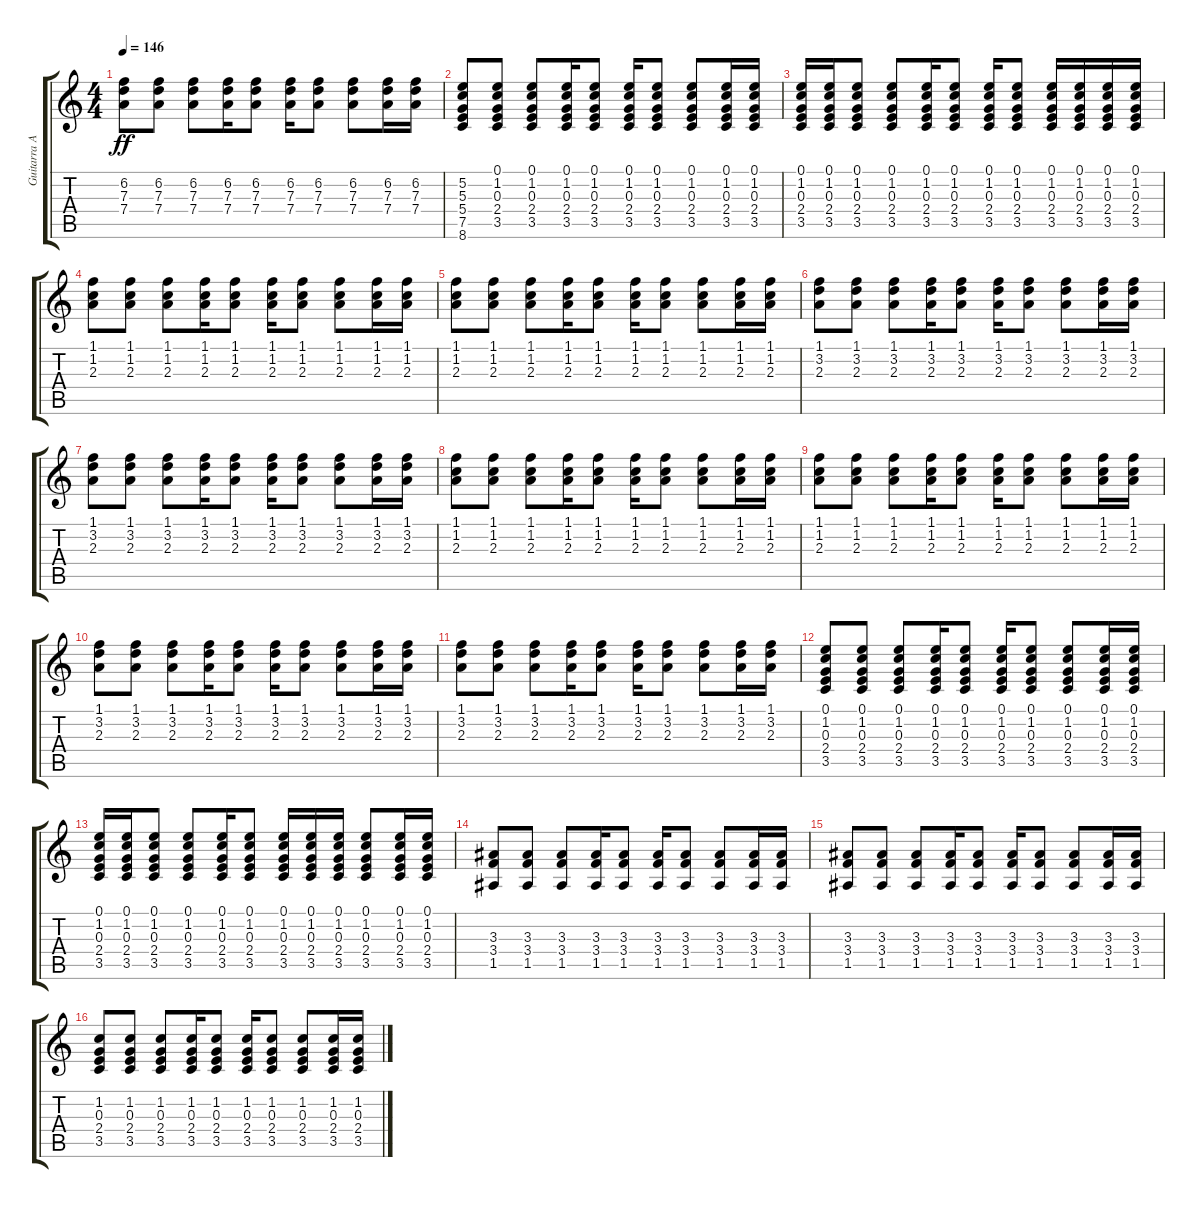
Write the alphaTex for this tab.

\track ("Guitarra Acustica" "Guitarra A") {instrument acousticguitarsteel}
\staff {score tabs}
\tuning (E4 B3 G3 D3 A2 E2) {hide}
\ts (4 4)
\tempo 146
\clef g2
\ks c
(6.2 7.3 7.4).8{dy ff} (6.2 7.3 7.4).8 (6.2 7.3 7.4).8 (6.2 7.3 7.4).16 (6.2 7.3 7.4).8 (6.2 7.3 7.4).16 (6.2 7.3 7.4).8 (6.2 7.3 7.4).8 (6.2 7.3 7.4).16 (6.2 7.3 7.4).16 |
(5.2 5.3 5.4 7.5 8.6).8 (0.1 1.2 0.3 2.4 3.5).8 (0.1 1.2 0.3 2.4 3.5).8 (0.1 1.2 0.3 2.4 3.5).16 (0.1 1.2 0.3 2.4 3.5).8 (0.1 1.2 0.3 2.4 3.5).16 (0.1 1.2 0.3 2.4 3.5).8 (0.1 1.2 0.3 2.4 3.5).8 (0.1 1.2 0.3 2.4 3.5).16 (0.1 1.2 0.3 2.4 3.5).16 |
(0.1 1.2 0.3 2.4 3.5).16 (0.1 1.2 0.3 2.4 3.5).16 (0.1 1.2 0.3 2.4 3.5).8 (0.1 1.2 0.3 2.4 3.5).8 (0.1 1.2 0.3 2.4 3.5).16 (0.1 1.2 0.3 2.4 3.5).8 (0.1 1.2 0.3 2.4 3.5).16 (0.1 1.2 0.3 2.4 3.5).8 (0.1 1.2 0.3 2.4 3.5).16 (0.1 1.2 0.3 2.4 3.5).16 (0.1 1.2 0.3 2.4 3.5).16 (0.1 1.2 0.3 2.4 3.5).16 |
(1.1 1.2 2.3).8 (1.1 1.2 2.3).8 (1.1 1.2 2.3).8 (1.1 1.2 2.3).16 (1.1 1.2 2.3).8 (1.1 1.2 2.3).16 (1.1 1.2 2.3).8 (1.1 1.2 2.3).8 (1.1 1.2 2.3).16 (1.1 1.2 2.3).16 |
(1.1 1.2 2.3).8 (1.1 1.2 2.3).8 (1.1 1.2 2.3).8 (1.1 1.2 2.3).16 (1.1 1.2 2.3).8 (1.1 1.2 2.3).16 (1.1 1.2 2.3).8 (1.1 1.2 2.3).8 (1.1 1.2 2.3).16 (1.1 1.2 2.3).16 |
(1.1 3.2 2.3).8 (1.1 3.2 2.3).8 (1.1 3.2 2.3).8 (1.1 3.2 2.3).16 (1.1 3.2 2.3).8 (1.1 3.2 2.3).16 (1.1 3.2 2.3).8 (1.1 3.2 2.3).8 (1.1 3.2 2.3).16 (1.1 3.2 2.3).16 |
(1.1 3.2 2.3).8 (1.1 3.2 2.3).8 (1.1 3.2 2.3).8 (1.1 3.2 2.3).16 (1.1 3.2 2.3).8 (1.1 3.2 2.3).16 (1.1 3.2 2.3).8 (1.1 3.2 2.3).8 (1.1 3.2 2.3).16 (1.1 3.2 2.3).16 |
(1.1 1.2 2.3).8 (1.1 1.2 2.3).8 (1.1 1.2 2.3).8 (1.1 1.2 2.3).16 (1.1 1.2 2.3).8 (1.1 1.2 2.3).16 (1.1 1.2 2.3).8 (1.1 1.2 2.3).8 (1.1 1.2 2.3).16 (1.1 1.2 2.3).16 |
(1.1 1.2 2.3).8 (1.1 1.2 2.3).8 (1.1 1.2 2.3).8 (1.1 1.2 2.3).16 (1.1 1.2 2.3).8 (1.1 1.2 2.3).16 (1.1 1.2 2.3).8 (1.1 1.2 2.3).8 (1.1 1.2 2.3).16 (1.1 1.2 2.3).16 |
(1.1 3.2 2.3).8 (1.1 3.2 2.3).8 (1.1 3.2 2.3).8 (1.1 3.2 2.3).16 (1.1 3.2 2.3).8 (1.1 3.2 2.3).16 (1.1 3.2 2.3).8 (1.1 3.2 2.3).8 (1.1 3.2 2.3).16 (1.1 3.2 2.3).16 |
(1.1 3.2 2.3).8 (1.1 3.2 2.3).8 (1.1 3.2 2.3).8 (1.1 3.2 2.3).16 (1.1 3.2 2.3).8 (1.1 3.2 2.3).16 (1.1 3.2 2.3).8 (1.1 3.2 2.3).8 (1.1 3.2 2.3).16 (1.1 3.2 2.3).16 |
(0.1 1.2 0.3 2.4 3.5).8 (0.1 1.2 0.3 2.4 3.5).8 (0.1 1.2 0.3 2.4 3.5).8 (0.1 1.2 0.3 2.4 3.5).16 (0.1 1.2 0.3 2.4 3.5).8 (0.1 1.2 0.3 2.4 3.5).16 (0.1 1.2 0.3 2.4 3.5).8 (0.1 1.2 0.3 2.4 3.5).8 (0.1 1.2 0.3 2.4 3.5).16 (0.1 1.2 0.3 2.4 3.5).16 |
(0.1 1.2 0.3 2.4 3.5).16 (0.1 1.2 0.3 2.4 3.5).16 (0.1 1.2 0.3 2.4 3.5).8 (0.1 1.2 0.3 2.4 3.5).8 (0.1 1.2 0.3 2.4 3.5).16 (0.1 1.2 0.3 2.4 3.5).8 (0.1 1.2 0.3 2.4 3.5).16 (0.1 1.2 0.3 2.4 3.5).16 (0.1 1.2 0.3 2.4 3.5).16 (0.1 1.2 0.3 2.4 3.5).8 (0.1 1.2 0.3 2.4 3.5).16 (0.1 1.2 0.3 2.4 3.5).16 |
(3.3 3.4 1.5).8 (3.3 3.4 1.5).8 (3.3 3.4 1.5).8 (3.3 3.4 1.5).16 (3.3 3.4 1.5).8 (3.3 3.4 1.5).16 (3.3 3.4 1.5).8 (3.3 3.4 1.5).8 (3.3 3.4 1.5).16 (3.3 3.4 1.5).16 |
(3.3 3.4 1.5).8 (3.3 3.4 1.5).8 (3.3 3.4 1.5).8 (3.3 3.4 1.5).16 (3.3 3.4 1.5).8 (3.3 3.4 1.5).16 (3.3 3.4 1.5).8 (3.3 3.4 1.5).8 (3.3 3.4 1.5).16 (3.3 3.4 1.5).16 |
(1.2 0.3 2.4 3.5).8 (1.2 0.3 2.4 3.5).8 (1.2 0.3 2.4 3.5).8 (1.2 0.3 2.4 3.5).16 (1.2 0.3 2.4 3.5).8 (1.2 0.3 2.4 3.5).16 (1.2 0.3 2.4 3.5).8 (1.2 0.3 2.4 3.5).8 (1.2 0.3 2.4 3.5).16 (1.2 0.3 2.4 3.5).16
